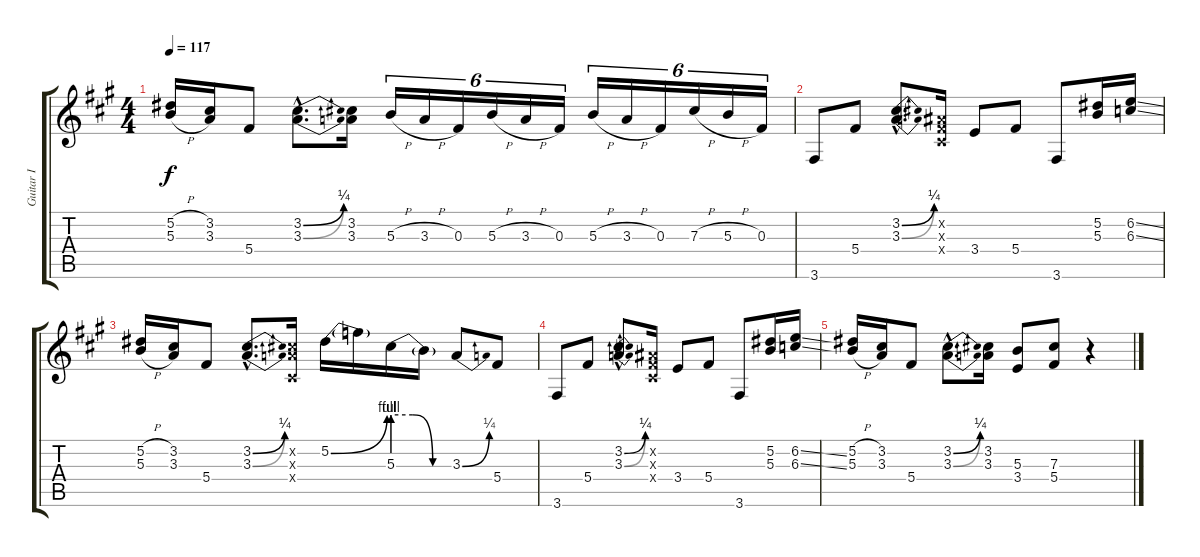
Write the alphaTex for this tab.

\track ("Guitar I" "Guitar I") {instrument distortionguitar}
\staff {score tabs}
\tuning (Eb4 Bb3 Gb3 Db3 Ab2 Eb2) {hide}
\ts (4 4)
\tempo 117
\clef g2
\ks f#minor
(5.2{h} 5.3{h}).16{dy f} (3.2 3.3).16 5.4.8 (3.2{be (bend 0 0 60 1) hac} 3.3{be (bend 0 0 60 1) hac}).8{d} (3.2 3.3).16 5.3{h}.16{tu (6 4)} 3.3{h}.16{tu (6 4)} 0.3.16{tu (6 4)} 5.3{h}.16{tu (6 4)} 3.3{h}.16{tu (6 4)} 0.3.16{tu (6 4)} 5.3{h}.16{tu (6 4)} 3.3{h}.16{tu (6 4)} 0.3.16{tu (6 4)} 7.3{h}.16{tu (6 4)} 5.3{h}.16{tu (6 4)} 0.3.16{tu (6 4)} |
3.6.8 5.4.8 (3.2{be (bend 0 0 60 1) hac} 3.3{be (bend 0 0 60 1) hac}).8{d} (0.2{x} 0.3{x} 0.4{x}).16 3.4.8 5.4.8 3.6.8 (5.2 5.3).16 (6.2{ss} 6.3{ss}).16 |
(5.2{h} 5.3{h}).16 (3.2 3.3).16 5.4.8 (3.2{be (bend 0 0 60 1) hac} 3.3{be (bend 0 0 60 1) hac}).8{d} (3.2{x} 3.3{x} 0.4{x}).16 5.2{be (bend 0 0 60 4)}.16 5.2{t}.16 5.3{be (custom 0 4 20 4 40 0 60 0)}.16 5.3{t}.16 3.3{be (bend 0 0 60 1)}.8 5.4.8 |
3.6.8 5.4.8 (3.2{be (bend 0 0 60 1) hac} 3.3{be (bend 0 0 60 1) hac}).8{d} (0.2{x} 0.3{x} 0.4{x}).16 3.4.8 5.4.8 3.6.8 (5.2 5.3).16 (6.2{ss} 6.3{ss}).16 |
(5.2{h} 5.3{h}).16 (3.2 3.3).16 5.4.8 (3.2{be (bend 0 0 60 1) hac} 3.3{be (bend 0 0 60 1) hac}).8{d} (3.2 3.3).16 (5.3 3.4).8 (7.3 5.4).8 r.4
